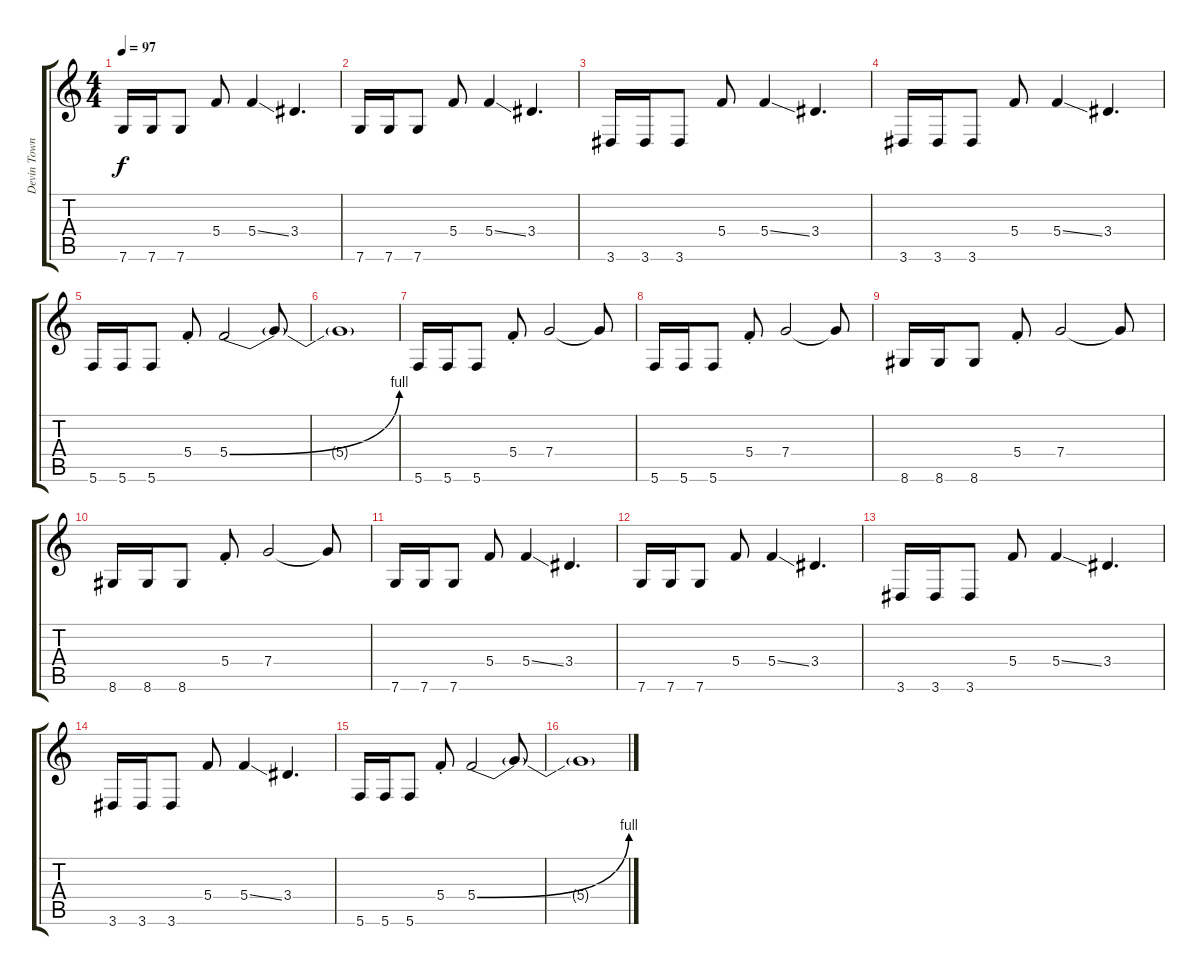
\track ("Devin Townsend" "Devin Town") {instrument electricguitarclean}
\staff {score tabs}
\tuning (E4 C4 G3 C3 G2 C2) {hide}
\ts (4 4)
\tempo 97
\clef g2
\ks c
7.6.16{dy f} 7.6.16 7.6.8 5.4.8 5.4{ss}.4 3.4.4{d} |
7.6.16 7.6.16 7.6.8 5.4.8 5.4{ss}.4 3.4.4{d} |
3.6.16 3.6.16 3.6.8 5.4.8 5.4{ss}.4 3.4.4{d} |
3.6.16 3.6.16 3.6.8 5.4.8 5.4{ss}.4 3.4.4{d} |
5.6.16 5.6.16 5.6.8 5.4{st}.8 5.4{be (bend 0 0 60 4)}.2 5.4{t}.8 |
5.4{t}.1 |
5.6.16 5.6.16 5.6.8 5.4{st}.8 7.4.2 7.4{t}.8 |
5.6.16 5.6.16 5.6.8 5.4{st}.8 7.4.2 7.4{t}.8 |
8.6.16 8.6.16 8.6.8 5.4{st}.8 7.4.2 7.4{t}.8 |
8.6.16 8.6.16 8.6.8 5.4{st}.8 7.4.2 7.4{t}.8 |
7.6.16 7.6.16 7.6.8 5.4.8 5.4{ss}.4 3.4.4{d} |
7.6.16 7.6.16 7.6.8 5.4.8 5.4{ss}.4 3.4.4{d} |
3.6.16 3.6.16 3.6.8 5.4.8 5.4{ss}.4 3.4.4{d} |
3.6.16 3.6.16 3.6.8 5.4.8 5.4{ss}.4 3.4.4{d} |
5.6.16 5.6.16 5.6.8 5.4{st}.8 5.4{be (bend 0 0 60 4)}.2 5.4{t}.8 |
5.4{t}.1
